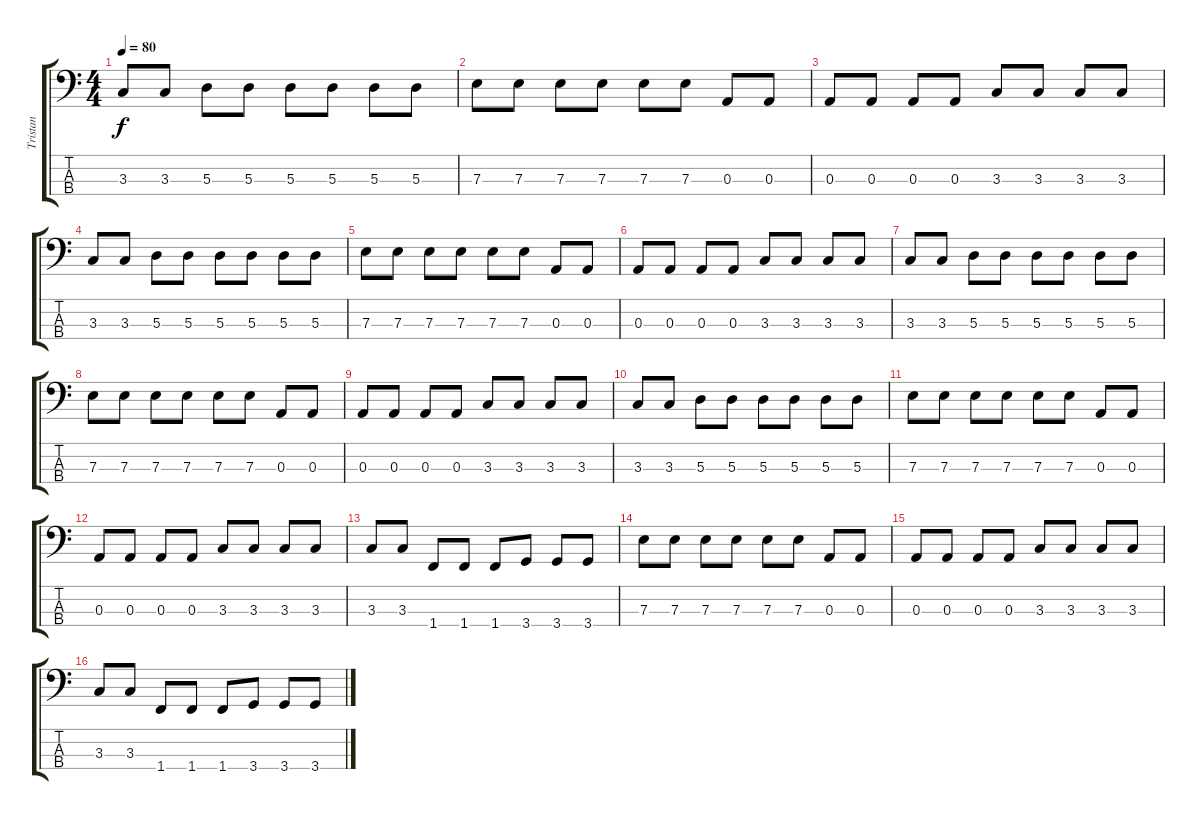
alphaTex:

\track ("Tristan" "Tristan") {instrument electricbasspick}
\staff {score tabs}
\tuning (G2 D2 A1 E1) {hide}
\ts (4 4)
\tempo 80
\clef f4
\ks c
3.3.8{dy f} 3.3.8 5.3.8 5.3.8 5.3.8 5.3.8 5.3.8 5.3.8 |
7.3.8 7.3.8 7.3.8 7.3.8 7.3.8 7.3.8 0.3.8 0.3.8 |
0.3.8 0.3.8 0.3.8 0.3.8 3.3.8 3.3.8 3.3.8 3.3.8 |
3.3.8 3.3.8 5.3.8 5.3.8 5.3.8 5.3.8 5.3.8 5.3.8 |
7.3.8 7.3.8 7.3.8 7.3.8 7.3.8 7.3.8 0.3.8 0.3.8 |
0.3.8 0.3.8 0.3.8 0.3.8 3.3.8 3.3.8 3.3.8 3.3.8 |
3.3.8 3.3.8 5.3.8 5.3.8 5.3.8 5.3.8 5.3.8 5.3.8 |
7.3.8 7.3.8 7.3.8 7.3.8 7.3.8 7.3.8 0.3.8 0.3.8 |
0.3.8 0.3.8 0.3.8 0.3.8 3.3.8 3.3.8 3.3.8 3.3.8 |
3.3.8 3.3.8 5.3.8 5.3.8 5.3.8 5.3.8 5.3.8 5.3.8 |
7.3.8 7.3.8 7.3.8 7.3.8 7.3.8 7.3.8 0.3.8 0.3.8 |
0.3.8 0.3.8 0.3.8 0.3.8 3.3.8 3.3.8 3.3.8 3.3.8 |
3.3.8 3.3.8 1.4.8 1.4.8 1.4.8 3.4.8 3.4.8 3.4.8 |
7.3.8 7.3.8 7.3.8 7.3.8 7.3.8 7.3.8 0.3.8 0.3.8 |
0.3.8 0.3.8 0.3.8 0.3.8 3.3.8 3.3.8 3.3.8 3.3.8 |
3.3.8 3.3.8 1.4.8 1.4.8 1.4.8 3.4.8 3.4.8 3.4.8
